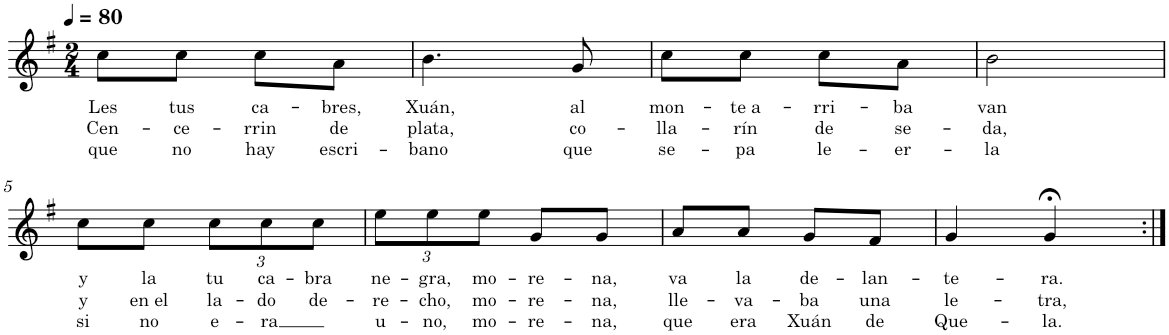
**kern	**text	**text	**text
*part1	*part1	*part1	*part1
*staff1	*staff1	*staff1	*staff1
*I"Nylon Guitar	*	*	*
*clefG2	*	*	*
*Trd7c12	*	*	*
*k[f#]	*	*	*
*M2/4	*	*	*
*MM80	*	*	*
=1	=1	=1	=1
!	!LO:LY:b	!LO:LY:b	!LO:LY:b
8cc\L	Les	Cen-	que
!	!LO:LY:b	!LO:LY:b	!LO:LY:b
8cc\J	tus	-ce-	no
!	!LO:LY:b	!LO:LY:b	!LO:LY:b
8cc\L	ca-	-rrin	hay
!	!LO:LY:b	!LO:LY:b	!LO:LY:b
8a\J	-bres,	de	escri-
=2	=2	=2	=2
!	!LO:LY:b	!LO:LY:b	!LO:LY:b
4.b\	Xuán,	plata,	-bano
!	!LO:LY:b	!LO:LY:b	!LO:LY:b
8g/	al	co-	que
=3	=3	=3	=3
!	!LO:LY:b	!LO:LY:b	!LO:LY:b
8cc\L	mon-	-lla-	se-
!	!LO:LY:b	!LO:LY:b	!LO:LY:b
8cc\J	-te a-	-rín	-pa
!	!LO:LY:b	!LO:LY:b	!LO:LY:b
8cc\L	-rri-	de	le-
!	!LO:LY:b	!LO:LY:b	!LO:LY:b
8a\J	-ba	se-	-er-
=4	=4	=4	=4
!	!LO:LY:b	!LO:LY:b	!LO:LY:b
2b\	van	-da,	-la
!!LO:LB:g=z
=5	=5	=5	=5
!	!LO:LY:b	!LO:LY:b	!LO:LY:b
8cc\L	y	y	si
!	!LO:LY:b	!LO:LY:b	!LO:LY:b
8cc\J	la	en el	no
*Xbrackettup	*	*	*
!	!LO:LY:b	!LO:LY:b	!LO:LY:b
12cc\L	tu	la-	e-
!	!LO:LY:b	!LO:LY:b	!LO:LY:b
12cc\	ca-	-do	-ra
!	!LO:LY:b	!LO:LY:b	!
12cc\J	-bra	de-	.
=6	=6	=6	=6
!	!LO:LY:b	!LO:LY:b	!LO:LY:b
12ee\L	ne-	-re-	u-
!	!LO:LY:b	!LO:LY:b	!LO:LY:b
12ee\	-gra,	-cho,	-no,
!	!LO:LY:b	!LO:LY:b	!LO:LY:b
12ee\J	mo-	mo-	mo-
!	!LO:LY:b	!LO:LY:b	!LO:LY:b
8g/L	-re-	-re-	-re-
!	!LO:LY:b	!LO:LY:b	!LO:LY:b
8g/J	na,	-na,	-na,
=7	=7	=7	=7
!	!LO:LY:b	!LO:LY:b	!LO:LY:b
8a/L	va	lle-	que
!	!LO:LY:b	!LO:LY:b	!LO:LY:b
8a/J	la	-va-	era
!	!LO:LY:b	!LO:LY:b	!LO:LY:b
8g/L	de-	-ba	Xuán
!	!LO:LY:b	!LO:LY:b	!LO:LY:b
8f#/J	-lan-	una	de
=8	=8	=8	=8
!	!LO:LY:b	!LO:LY:b	!LO:LY:b
4g/	-te-	le-	Que-
!	!LO:LY:b	!LO:LY:b	!LO:LY:b
4g;</	-ra.	-tra,	-la.
=:|!	=:|!	=:|!	=:|!
*-	*-	*-	*-
